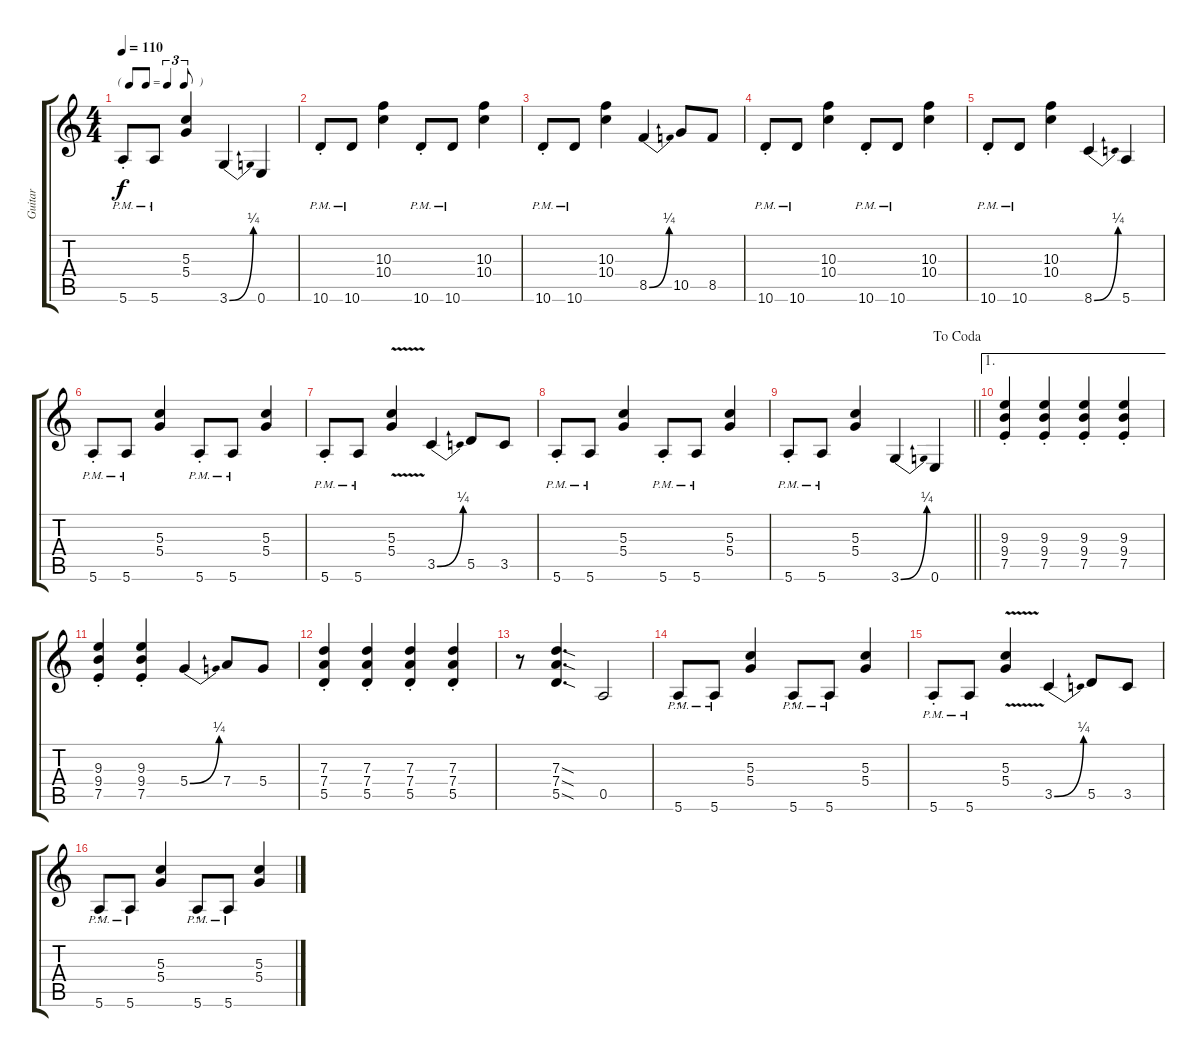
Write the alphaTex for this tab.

\track ("Guitar" "Guitar") {instrument distortionguitar}
\staff {score tabs}
\tuning (E4 B3 G3 D3 A2 E2) {hide}
\ts (4 4)
\tf triplet8th
\tempo 110
\clef g2
\ks c
5.6{pm st}.8{dy f} 5.6{pm}.8 (5.3 5.4).4 3.6{be (bend 0 0 60 1)}.4 0.6.4 |
10.6{pm st}.8 10.6{pm}.8 (10.3 10.4).4 10.6{pm st}.8 10.6{pm}.8 (10.3 10.4).4 |
10.6{pm st}.8 10.6{pm}.8 (10.3 10.4).4 8.5{be (bend 0 0 60 1)}.4 10.5.8 8.5.8 |
10.6{pm st}.8 10.6{pm}.8 (10.3 10.4).4 10.6{pm st}.8 10.6{pm}.8 (10.3 10.4).4 |
10.6{pm st}.8 10.6{pm}.8 (10.3 10.4).4 8.6{be (bend 0 0 60 1)}.4 5.6.4 |
5.6{pm st}.8 5.6{pm}.8 (5.3 5.4).4 5.6{pm st}.8 5.6{pm}.8 (5.3 5.4).4 |
5.6{pm st}.8 5.6{pm}.8 (5.3{v} 5.4{v}).4 3.5{be (bend 0 0 60 1)}.4 5.5.8 3.5.8 |
5.6{pm st}.8 5.6{pm}.8 (5.3 5.4).4 5.6{pm st}.8 5.6{pm}.8 (5.3 5.4).4 |
\jump dacoda
\barLineRight lightlight
5.6{pm st}.8 5.6{pm}.8 (5.3 5.4).4 3.6{be (bend 0 0 60 1)}.4 0.6.4 |
\ae 1
(9.3{st} 9.4{st} 7.5{st}).4 (9.3{st} 9.4{st} 7.5{st}).4 (9.3{st} 9.4{st} 7.5{st}).4 (9.3{st} 9.4{st} 7.5{st}).4 |
(9.3{st} 9.4{st} 7.5{st}).4 (9.3{st} 9.4{st} 7.5{st}).4 5.4{be (bend 0 0 60 1)}.4 7.4.8 5.4.8 |
(7.3{st} 7.4{st} 5.5{st}).4 (7.3{st} 7.4{st} 5.5{st}).4 (7.3{st} 7.4{st} 5.5{st}).4 (7.3{st} 7.4{st} 5.5{st}).4 |
r.8 (7.3{sod} 7.4{sod} 5.5{sod}).4{d} 0.5.2 |
5.6{pm st}.8 5.6{pm}.8 (5.3 5.4).4 5.6{pm st}.8 5.6{pm}.8 (5.3 5.4).4 |
5.6{pm st}.8 5.6{pm}.8 (5.3{v} 5.4{v}).4 3.5{be (bend 0 0 60 1)}.4 5.5.8 3.5.8 |
5.6{pm st}.8 5.6{pm}.8 (5.3 5.4).4 5.6{pm st}.8 5.6{pm}.8 (5.3 5.4).4
